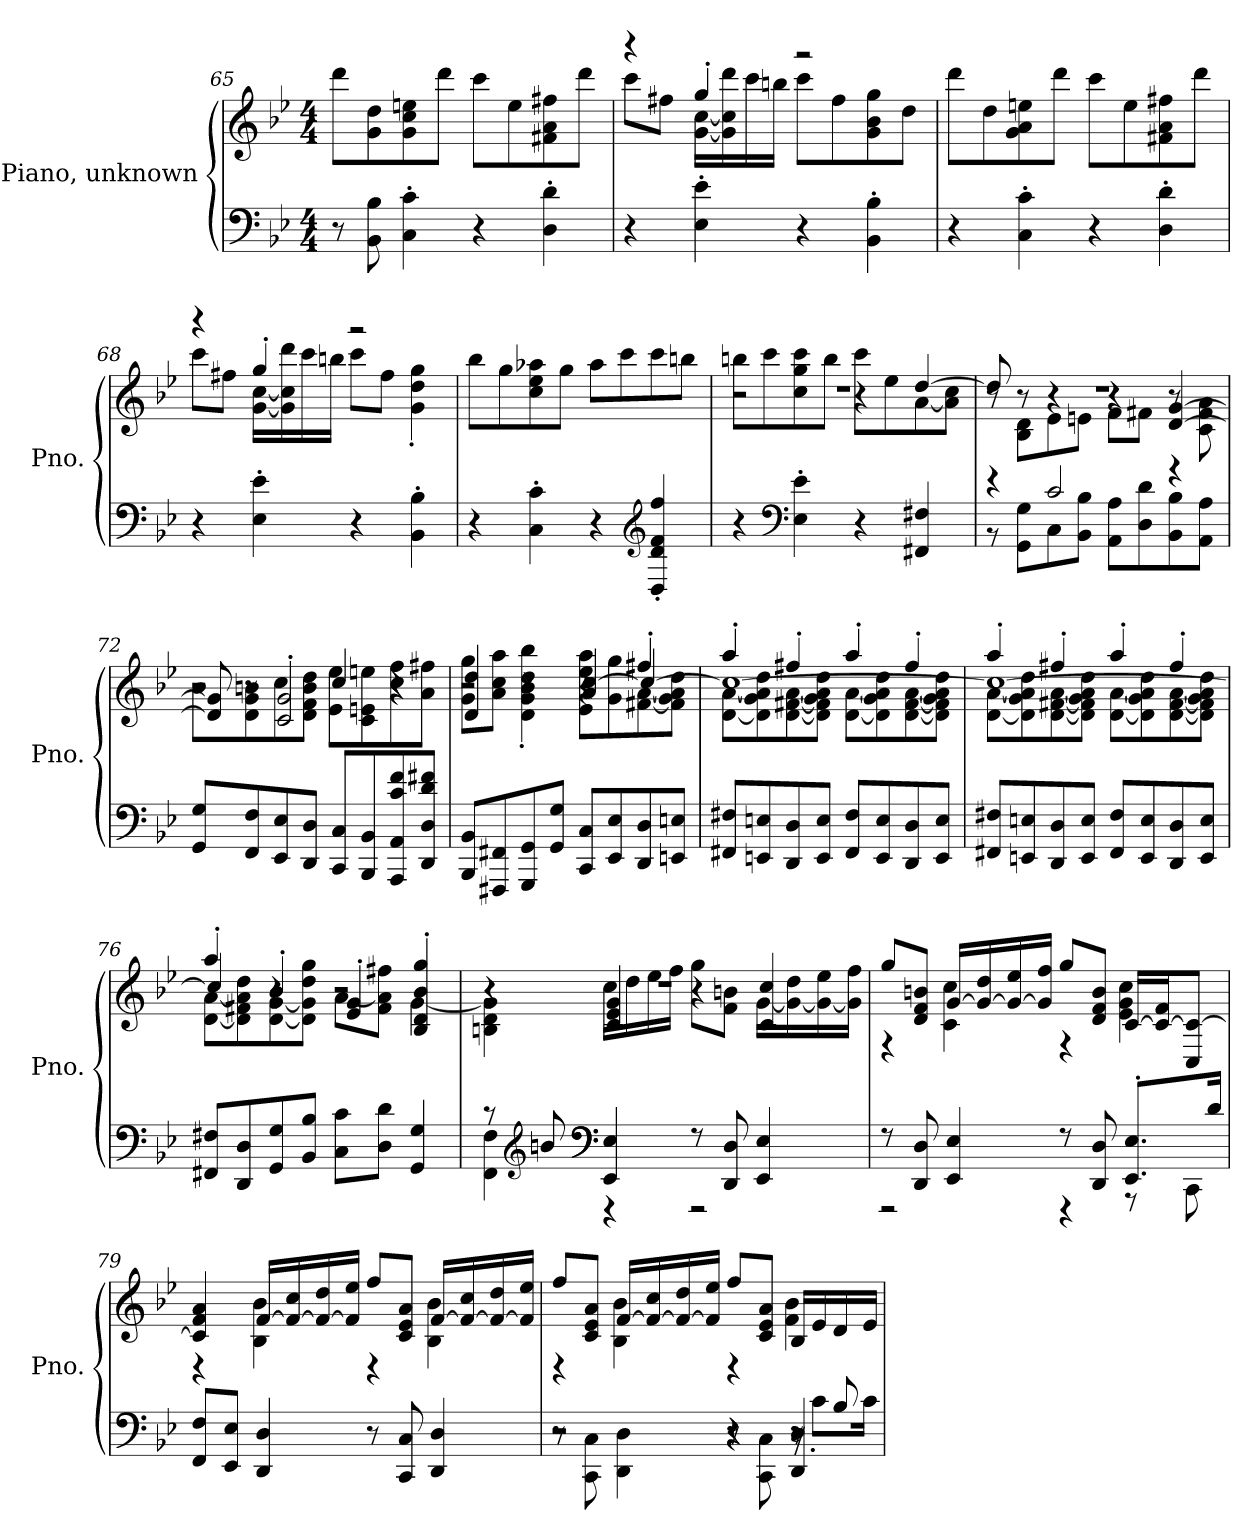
**kern	**kern
*part1	*part1
*staff2	*staff1
*I"Piano, unknown	*
*I'Pno.	*
*clefF4	*clefG2
*k[b-e-]	*k[b-e-]
*M4/4	*M4/4
=65	=65
8r	8ddd\L
8BB-\ 8B-\	8g\ 8dd\
4C\' 4c\'	8g\ 8cc\ 8een\
.	8ddd\J
4r	8ccc\L
.	8ee\
4D\' 4d\'	8f#X\ 8a\ 8ff#X\
.	8ddd\J
=66	=66
*	*^
4r	4r	8ccc\L
.	.	8ff#X\J
4E-\' 4e-\'	4gg'/	[16g\ [16cc\LL
.	.	16g\] 16cc\] 16ddd\
.	.	16ccc\
.	.	16bbn\JJ
4r	2r	8ccc\L
.	.	8ff#\
4BB-\' 4B-\'	.	8g\ 8b-\ 8gg\
.	.	8dd\J
*	*v	*v
=67	=67
4r	8ddd\L
.	8dd\
4C\' 4c\'	8g\ 8a\ 8een\
.	8ddd\J
4r	8ccc\L
.	8ee\
4D\' 4d\'	8f#X\ 8a\ 8ff#X\
.	8ddd\J
!!LO:LB:g=z
=68	=68
*	*^
4r	4r	8ccc\L
.	.	8ff#X\J
4E-\' 4e-\'	4gg'/	[16g\ [16cc\LL
.	.	16g\] 16cc\] 16ddd\
.	.	16ccc\
.	.	16bbn\JJ
4r	2r	8ccc\L
.	.	8ff#\J
4BB-\' 4B-\'	.	4g\' 4dd\' 4gg\'
*	*v	*v
=69	=69
4r	8bb-\L
.	8gg\
4C\' 4c\'	8cc\ 8ee-\ 8aa-X\
.	8gg\J
4r	8aa-\L
.	8ccc\
*clefG2	*
4D/' 4d/' 4f/' 4ff/'	8ccc\
.	8bbn\J
=70	=70
*	*^
*	*	*^
4r	1r	8bbn\L	2r
.	.	8ccc\	.
*clefF4	*	*	*
4E-\' 4e-\'	.	8cc\ 8gg\ 8ccc\	.
.	.	8bb\J	.
4r	.	8ccc\L	4r
.	.	8ee-\	.
4FF#X/ 4F#X/	.	[8a\	[4dd/
.	.	8a\] 8cc\J	.
!!LO:LB:g=z	!!	!!
=71	=71	=71	=71
*^	*	*	*
4r	8r	1r	8r	8dd/]
.	8GG\ 8G\L	.	8B-\ 8d\L	8r
2c/	8C\	.	8e-\	4r
.	8BB-\ 8B-\J	.	8en\J	.
.	8AA\ 8A\L	.	8f\L	4r
.	8D\ 8d\	.	8f#X\J	.
4r	8BB-\ 8B-\	.	8r	[4d/ [4g/
.	8AA\ 8A\J	.	8c\ 8f#\ 8a\	.
*v	*v	*	*	*
=72	=72	=72	=72
8GG/ 8G/L	2r	8b-\L	8d/] 8g/]
8FF/ 8F/	.	8d\ 8g\ 8bn\	8r
8EE-/ 8E-/	.	8cc\	2c/' 2g/'
8DD/ 8D/J	.	8d\ 8f\ 8b\ 8dd\J	.
8CC/ 8C/L	4cc/	8e-\ 8ee-\L	.
8BBB-/ 8BB-/	.	8c\ 8en\ 8een\	.
8AAA/ 8AA/ 8c/ 8f/	4r	8cc\ 8ff\	4r
8DD/ 8D/ 8d/ 8f#X/J	.	8a\ 8ff#X\J	.
=73	=73	=73	=73
8BBB-/ 8BB-/L	2r	8g\ 8gg\L	4d/ 4dd/
8FFF#X/ 8FF#X/	.	8a\ 8cc\ 8aa\J	.
8GGG/ 8GG/	.	4d\' 4g\' 4b-\' 4dd\' 4bb-\'	4r
8GG/ 8G/J	.	.	.
8CC/ 8C/L	4r	8e-\ 8ee-\ 8aa\L	4a/ [4cc/
8EE-/ 8E-/	.	8g\ 8gg\	.
8DD/ 8D/	4ff#X'/	[8f#X\ [8a\	4cc/_
8EEn/ 8En/J	.	8f#\] 8g\ 8a\] 8dd\J	.
!!LO:LB:g=z	!!	!!
=74	=74	=74	=74
8FF#X/ 8F#X/L	4aa'/	[8d\ [8a\L	1cc_
8EEn/ 8En/	.	8d\] 8g\ 8a\] 8dd\	.
8DD/ 8D/	4ff#X'/	[8d\ [8f#X\ [8a\	.
8EE/ 8E/J	.	8d\] 8f#\] 8g\ 8a\] 8dd\J	.
8FF#/ 8F#/L	4aa'/	[8d\ [8a\L	.
8EE/ 8E/	.	8d\] 8g\ 8a\] 8dd\	.
8DD/ 8D/	4ff#'/	[8d\ [8f#\ [8a\	.
8EE/ 8E/J	.	8d\] 8f#\] 8g\ 8a\] 8dd\J	.
=75	=75	=75	=75
8FF#X/ 8F#X/L	4aa'/	[8d\ [8a\L	1cc_
8EEn/ 8En/	.	8d\] 8g\ 8a\] 8dd\	.
8DD/ 8D/	4ff#X'/	[8d\ [8f#X\ [8a\	.
8EE/ 8E/J	.	8d\] 8f#\] 8g\ 8a\] 8dd\J	.
8FF#/ 8F#/L	4aa'/	[8d\ [8a\L	.
8EE/ 8E/	.	8d\] 8g\ 8a\] 8dd\	.
8DD/ 8D/	4ff#'/	[8d\ [8f#\ [8a\	.
8EE/ 8E/J	.	8d\] 8f#\] 8g\ 8a\] 8dd\J	.
=76	=76	=76	=76
8FF#X/ 8F#X/L	4aa'/	[8d\ [8a\L	4cc/]
8DD/ 8D/	.	8d\] 8f#X\ 8a\] 8dd\	.
8GG/ 8G/	4r	[8d\ [8g\	4b-'/
8BB-/ 8B-/J	.	8d\] 8g\] 8dd\ 8gg\J	.
8C\ 8c\L	2r	[8a\L	4e-/' 4g/'
8D\ 8d\J	.	8f#\ 8a\] 8ff#X\J	.
4GG/ 4G/	.	[4g\	4B-/' 4d/' 4b-/' 4gg/'
!!LO:LB:g=z	!!	!!
=77	=77	=77	=77
*^	*	*	*
8r	4FF\ 4F\	1r	4Bn\ 4d\ 4g\]	4r
*clefG2	*	*	*	*
8bn/	.	.	.	.
*clefF4	*	*	*	*
4EE-/ 4E-/	4r	.	16cc\LL	4c/ 4e-/ 4g/
.	.	.	16dd\	.
.	.	.	16ee-\	.
.	.	.	16ff\JJ	.
8r	2r	.	8gg\L	4r
8DD/ 8D/	.	.	8f\ 8bn\J	.
4EE-/ 4E-/	.	.	[16g\LL	4c/ 4cc/
.	.	.	16g\_ 16dd\	.
.	.	.	16g\_ 16ee-\	.
.	.	.	16g\] 16ff\JJ	.
*	*	*	*v	*v
=78	=78	=78	=78
8r	2r	8gg/L	4r
8DD/ 8D/	.	8d/ 8f/ 8bn/J	.
4EE-/ 4E-/	.	[16g/LL	4c\ 4cc\
.	.	16g/_ 16dd/	.
.	.	16g/_ 16ee-/	.
.	.	16g/] 16ff/JJ	.
8r	4r	8gg/L	4r
8DD/ 8D/	.	8d/ 8f/ 8b/J	.
8.EE-/' 8.E-/'L	8r	[16c/LL	4e-\ 4g\ 4cc\
.	.	16c/_ 16f/J	.
.	8CC\	8C/ 8c/_J	.
16d/Jk	.	.	.
*v	*v	*	*
!!LO:PB:g=z	!!
=79	=79	=79
8FF/ 8F/L	4c/] 4f/ 4a/	4r
8EE-/ 8E-/J	.	.
4DD/ 4D/	[16f/LL	4B-\ 4b-\
.	16f/_ 16cc/	.
.	16f/_ 16dd/	.
.	16f/] 16ee-/JJ	.
8r	8ff/L	4r
8CC/ 8C/	8c/ 8e-/ 8a/J	.
4DD/ 4D/	[16f/LL	4B-\ 4b-\
.	16f/_ 16cc/	.
.	16f/_ 16dd/	.
.	16f/] 16ee-/JJ	.
=80	=80	=80
*^	*	*
*	*^	*	*
2r	8r	2r	8ff/L	4r
.	8CC\ 8C\	.	8c/ 8e-/ 8a/J	.
.	4DD\ 4D\	.	[16f/LL	4B-\ 4b-\
.	.	.	16f/_ 16cc/	.
.	.	.	16f/_ 16dd/	.
.	.	.	16f/] 16ee-/JJ	.
4r	8r	4r	8ff/L	4r
.	8CC\ 8C\	.	8c/ 8e-/ 8a/J	.
8r	16r	4DD/ 4D/	16B-/LL	4f\ 4b-\
.	8c'\L	.	16e-/	.
8B-/	.	.	16d/	.
.	16c\Jk	.	16e-/JJ	.
*v	*v	*v	*	*
*	*v	*v
=	=
*-	*-
